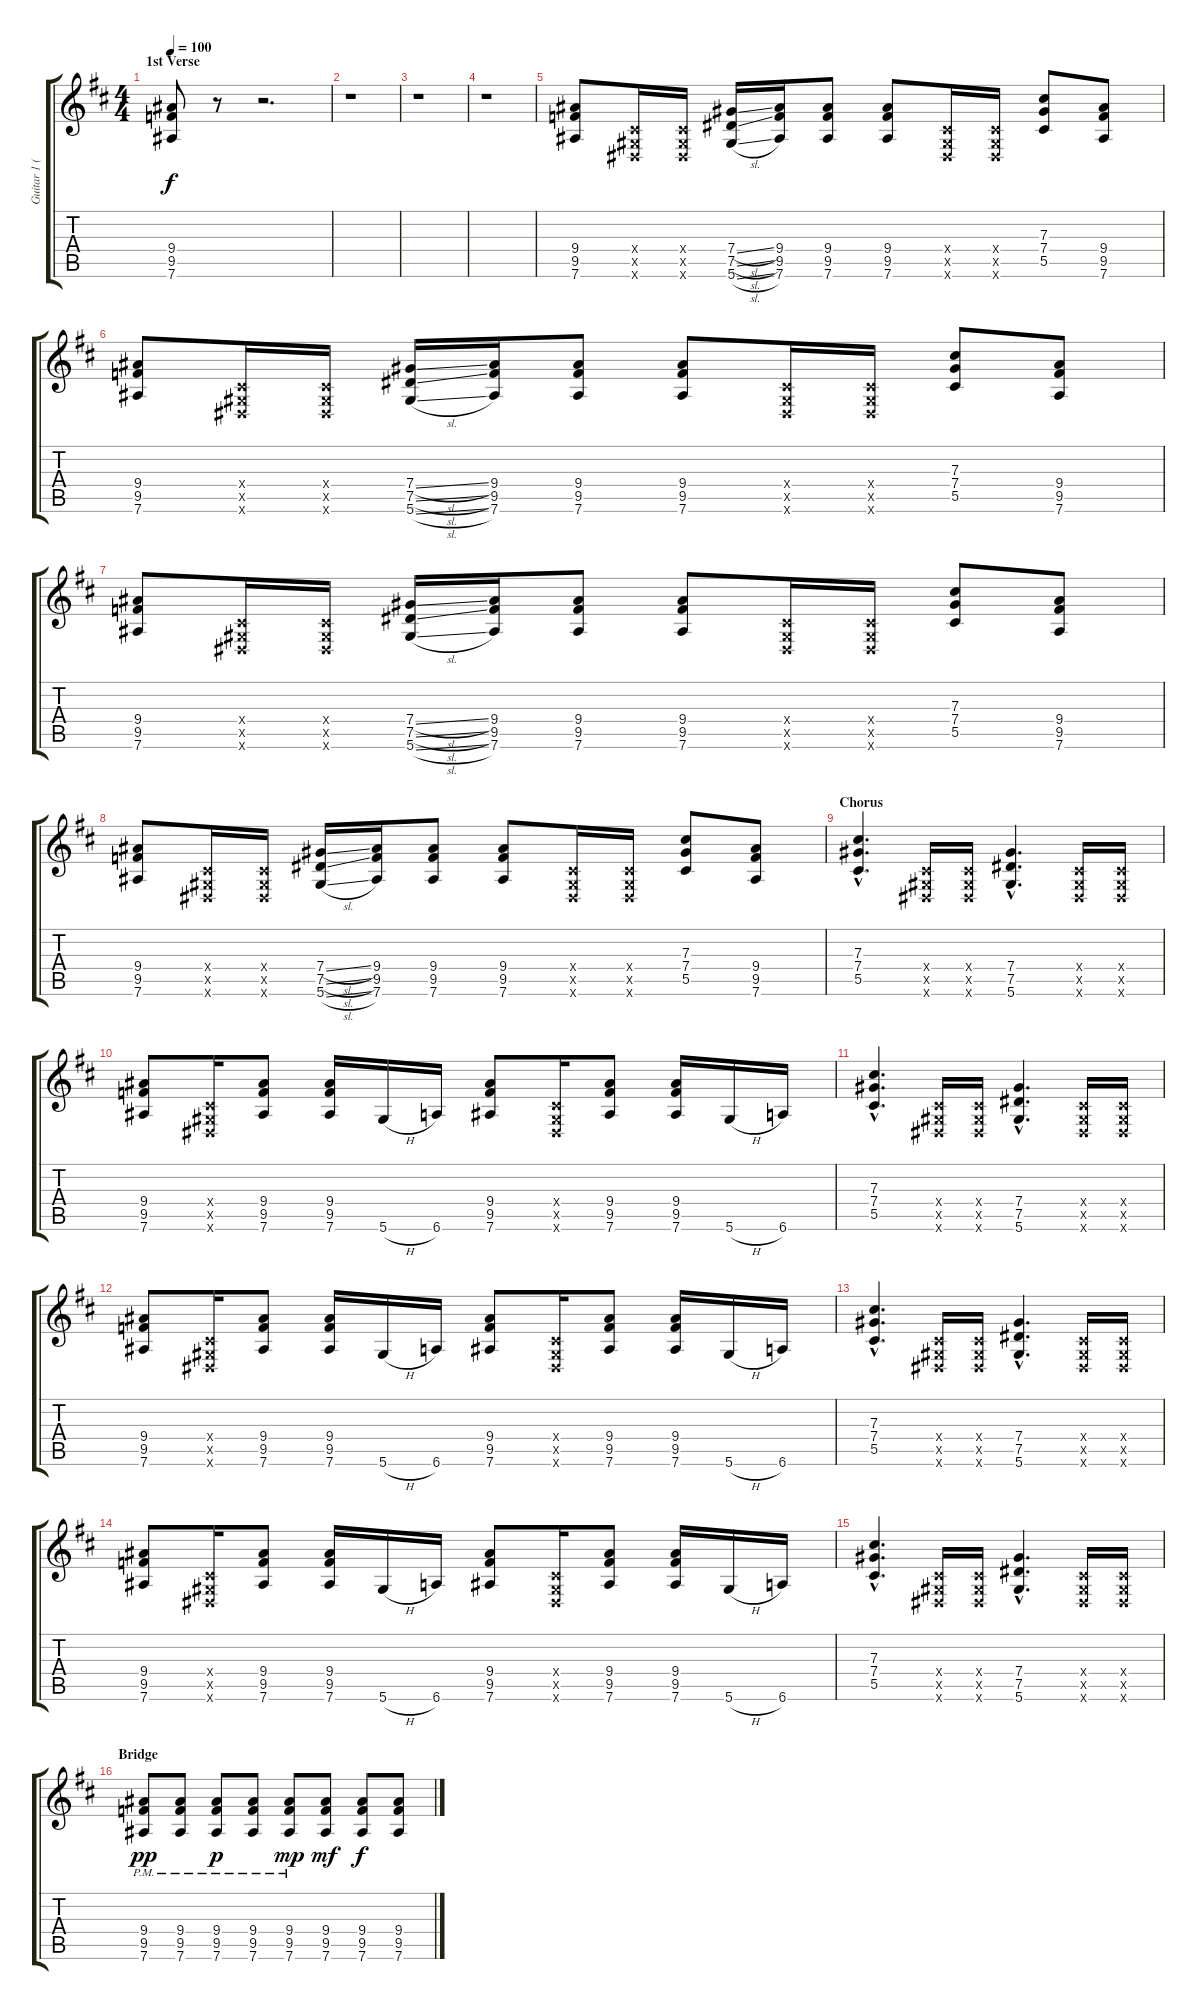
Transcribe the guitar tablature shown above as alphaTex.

\track ("Guitar 1 (Lead)" "Guitar 1 (") {instrument distortionguitar}
\staff {score tabs}
\tuning (Eb4 Bb3 Gb3 Db3 Ab2 Eb2) {hide}
\ts (4 4)
\section ("" "1st Verse")
\tempo 100
\clef g2
\ks bminor
(9.4 9.5 7.6).8{dy f} r.8 r.2{d} |
r.1 |
r.1 |
r.1 |
(9.4 9.5 7.6).8 (0.4{x} 0.5{x} 0.6{x}).16 (0.4{x} 0.5{x} 0.6{x}).16 (7.4{sl} 7.5{sl} 5.6{sl}).16 (9.4 9.5 7.6).16 (9.4 9.5 7.6).8 (9.4 9.5 7.6).8 (0.4{x} 0.5{x} 0.6{x}).16 (0.4{x} 0.5{x} 0.6{x}).16 (7.3 7.4 5.5).8 (9.4 9.5 7.6).8 |
(9.4 9.5 7.6).8 (0.4{x} 0.5{x} 0.6{x}).16 (0.4{x} 0.5{x} 0.6{x}).16 (7.4{sl} 7.5{sl} 5.6{sl}).16 (9.4 9.5 7.6).16 (9.4 9.5 7.6).8 (9.4 9.5 7.6).8 (0.4{x} 0.5{x} 0.6{x}).16 (0.4{x} 0.5{x} 0.6{x}).16 (7.3 7.4 5.5).8 (9.4 9.5 7.6).8 |
(9.4 9.5 7.6).8 (0.4{x} 0.5{x} 0.6{x}).16 (0.4{x} 0.5{x} 0.6{x}).16 (7.4{sl} 7.5{sl} 5.6{sl}).16 (9.4 9.5 7.6).16 (9.4 9.5 7.6).8 (9.4 9.5 7.6).8 (0.4{x} 0.5{x} 0.6{x}).16 (0.4{x} 0.5{x} 0.6{x}).16 (7.3 7.4 5.5).8 (9.4 9.5 7.6).8 |
(9.4 9.5 7.6).8 (0.4{x} 0.5{x} 0.6{x}).16 (0.4{x} 0.5{x} 0.6{x}).16 (7.4{sl} 7.5{sl} 5.6{sl}).16 (9.4 9.5 7.6).16 (9.4 9.5 7.6).8 (9.4 9.5 7.6).8 (0.4{x} 0.5{x} 0.6{x}).16 (0.4{x} 0.5{x} 0.6{x}).16 (7.3 7.4 5.5).8 (9.4 9.5 7.6).8 |
\section ("" "Chorus")
(7.3{hac} 7.4{hac} 5.5{hac}).4{d} (0.4{x} 0.5{x} 0.6{x}).16 (0.4{x} 0.5{x} 0.6{x}).16 (7.4{hac} 7.5{hac} 5.6{hac}).4{d} (0.4{x} 0.5{x} 0.6{x}).16 (0.4{x} 0.5{x} 0.6{x}).16 |
(9.4 9.5 7.6).8 (0.4{x} 0.5{x} 0.6{x}).16 (9.4 9.5 7.6).8 (9.4 9.5 7.6).16 5.6{h}.16 6.6.16 (9.4 9.5 7.6).8 (0.4{x} 0.5{x} 0.6{x}).16 (9.4 9.5 7.6).8 (9.4 9.5 7.6).16 5.6{h}.16 6.6.16 |
(7.3{hac} 7.4{hac} 5.5{hac}).4{d} (0.4{x} 0.5{x} 0.6{x}).16 (0.4{x} 0.5{x} 0.6{x}).16 (7.4{hac} 7.5{hac} 5.6{hac}).4{d} (0.4{x} 0.5{x} 0.6{x}).16 (0.4{x} 0.5{x} 0.6{x}).16 |
(9.4 9.5 7.6).8 (0.4{x} 0.5{x} 0.6{x}).16 (9.4 9.5 7.6).8 (9.4 9.5 7.6).16 5.6{h}.16 6.6.16 (9.4 9.5 7.6).8 (0.4{x} 0.5{x} 0.6{x}).16 (9.4 9.5 7.6).8 (9.4 9.5 7.6).16 5.6{h}.16 6.6.16 |
(7.3{hac} 7.4{hac} 5.5{hac}).4{d} (0.4{x} 0.5{x} 0.6{x}).16 (0.4{x} 0.5{x} 0.6{x}).16 (7.4{hac} 7.5{hac} 5.6{hac}).4{d} (0.4{x} 0.5{x} 0.6{x}).16 (0.4{x} 0.5{x} 0.6{x}).16 |
(9.4 9.5 7.6).8 (0.4{x} 0.5{x} 0.6{x}).16 (9.4 9.5 7.6).8 (9.4 9.5 7.6).16 5.6{h}.16 6.6.16 (9.4 9.5 7.6).8 (0.4{x} 0.5{x} 0.6{x}).16 (9.4 9.5 7.6).8 (9.4 9.5 7.6).16 5.6{h}.16 6.6.16 |
(7.3{hac} 7.4{hac} 5.5{hac}).4{d} (0.4{x} 0.5{x} 0.6{x}).16 (0.4{x} 0.5{x} 0.6{x}).16 (7.4{hac} 7.5{hac} 5.6{hac}).4{d} (0.4{x} 0.5{x} 0.6{x}).16 (0.4{x} 0.5{x} 0.6{x}).16 |
\section ("" "Bridge")
(9.4{pm} 9.5 7.6{pm}).8{dy pp} (9.4{pm} 9.5{pm} 7.6{pm}).8 (9.4{pm} 9.5{pm} 7.6{pm}).8{dy p} (9.4{pm} 9.5{pm} 7.6{pm}).8 (9.4{pm} 9.5 7.6{pm}).8{dy mp} (9.4 9.5 7.6).8{dy mf} (9.4 9.5 7.6).8{dy f} (9.4 9.5 7.6).8
